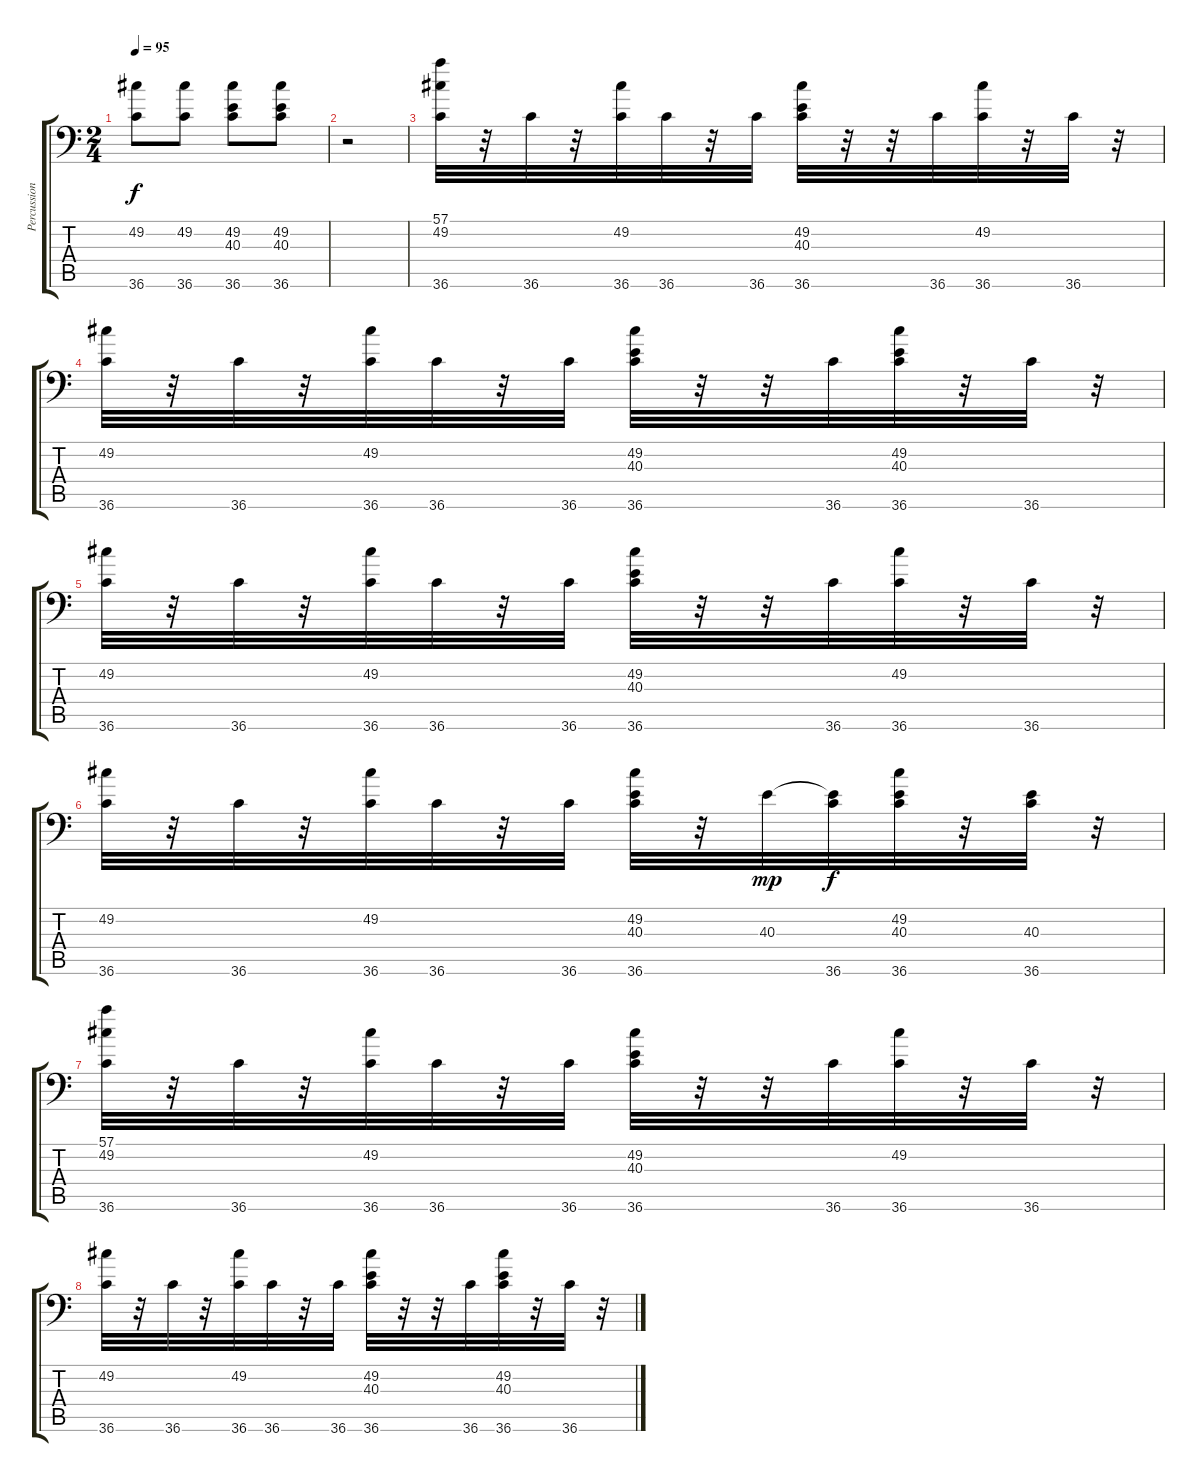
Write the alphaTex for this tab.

\track ("Percussion" "Percussion") {instrument acousticgrandpiano}
\staff {score tabs}
\tuning (C-1 C-1 C-1 C-1 C-1 C-1) {hide}
\ts (2 4)
\tempo 95
\clef f4
\ks c
(49.2 36.6).8{dy f} (49.2 36.6).8 (49.2 40.3 36.6).8 (49.2 40.3 36.6).8 |
r.2 |
(57.1 49.2 36.6).32 r.32 36.6.32 r.32 (49.2 36.6).32 36.6.32 r.32 36.6.32 (49.2 40.3 36.6).32 r.32 r.32 36.6.32 (49.2 36.6).32 r.32 36.6.32 r.32 |
(49.2 36.6).32 r.32 36.6.32 r.32 (49.2 36.6).32 36.6.32 r.32 36.6.32 (49.2 40.3 36.6).32 r.32 r.32 36.6.32 (49.2 40.3 36.6).32 r.32 36.6.32 r.32 |
(49.2 36.6).32 r.32 36.6.32 r.32 (49.2 36.6).32 36.6.32 r.32 36.6.32 (49.2 40.3 36.6).32 r.32 r.32 36.6.32 (49.2 36.6).32 r.32 36.6.32 r.32 |
(49.2 36.6).32 r.32 36.6.32 r.32 (49.2 36.6).32 36.6.32 r.32 36.6.32 (49.2 40.3 36.6).32 r.32 40.3.32{dy mp} (40.3{t} 36.6).32{dy f} (49.2 40.3 36.6).32 r.32 (40.3 36.6).32 r.32 |
(57.1 49.2 36.6).32 r.32 36.6.32 r.32 (49.2 36.6).32 36.6.32 r.32 36.6.32 (49.2 40.3 36.6).32 r.32 r.32 36.6.32 (49.2 36.6).32 r.32 36.6.32 r.32 |
(49.2 36.6).32 r.32 36.6.32 r.32 (49.2 36.6).32 36.6.32 r.32 36.6.32 (49.2 40.3 36.6).32 r.32 r.32 36.6.32 (49.2 40.3 36.6).32 r.32 36.6.32 r.32
